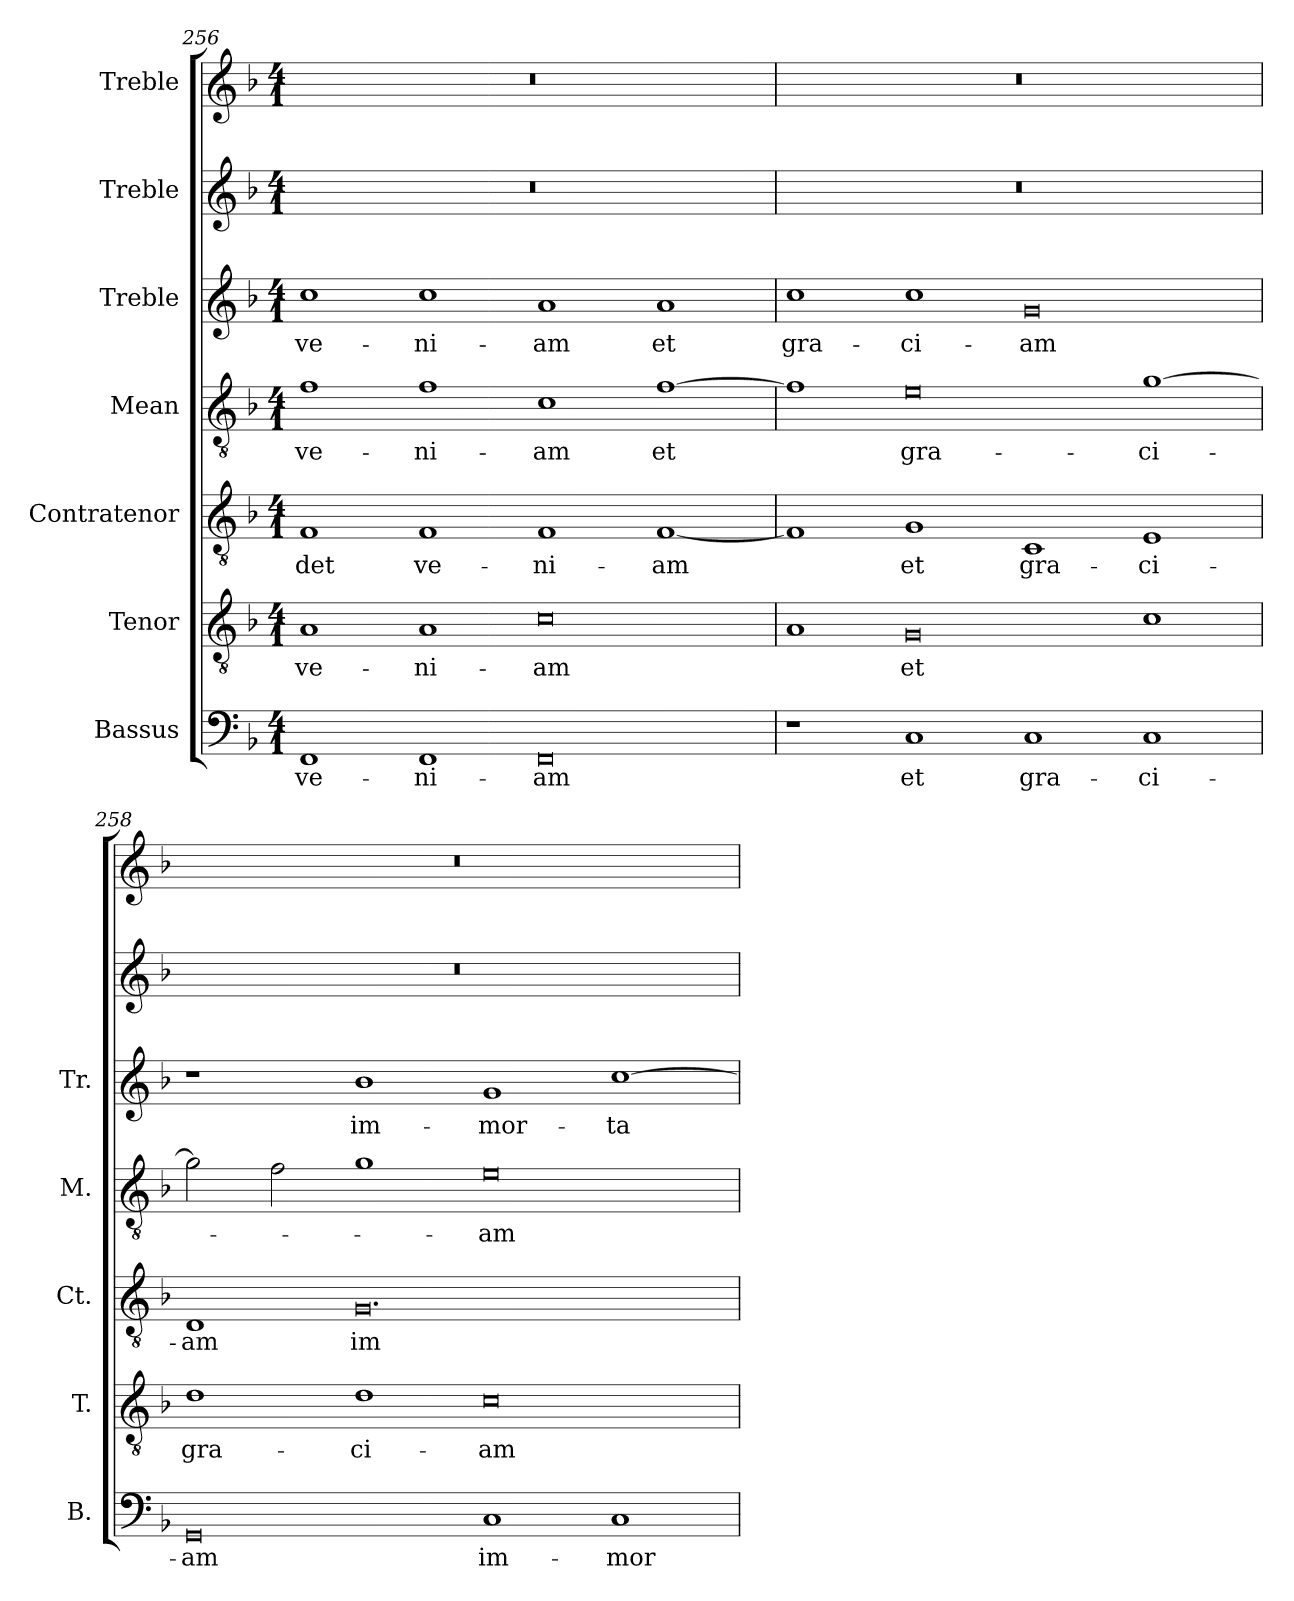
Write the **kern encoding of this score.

**kern	**text	**kern	**text	**kern	**text	**kern	**text	**kern	**text	**kern	**kern
*part7	*part7	*part6	*part6	*part5	*part5	*part4	*part4	*part3	*part3	*part2	*part1
*staff7	*staff7	*staff6	*staff6	*staff5	*staff5	*staff4	*staff4	*staff3	*staff3	*staff2	*staff1
*I"Bassus	*	*I"Tenor	*	*I"Contratenor	*	*I"Mean	*	*I"Treble	*	*I"Treble	*I"Treble
*I'B.	*	*I'T.	*	*I'Ct.	*	*I'M.	*	*I'Tr.	*	*	*
*clefF4	*	*clefGv2	*	*clefGv2	*	*clefGv2	*	*clefG2	*	*clefG2	*clefG2
*	*	*ITrd7c12	*	*ITrd7c12	*	*ITrd7c12	*	*	*	*	*
*k[b-]	*	*k[b-]	*	*k[b-]	*	*k[b-]	*	*k[b-]	*	*k[b-]	*k[b-]
*F:	*	*F:	*	*F:	*	*F:	*	*F:	*	*F:	*F:
*M4/1	*	*M4/1	*	*M4/1	*	*M4/1	*	*M4/1	*	*M4/1	*M4/1
=256	=256	=256	=256	=256	=256	=256	=256	=256	=256	=256	=256
!	!LO:LY:b:color=#000000	!	!	!	!	!	!	!	!	!	!
!	!	!	!LO:LY:b:color=#000000	!	!	!	!	!	!	!	!
!	!	!	!	!	!LO:LY:b:color=#000000	!	!	!	!	!	!
!	!	!	!	!	!	!	!LO:LY:b:color=#000000	!	!	!	!
!	!	!	!	!	!	!	!	!	!LO:LY:b:color=#000000	!LO:N:vis=1	!LO:N:vis=1
1FFi	ve-	1AAi	ve-	1FFi	det	1Fi	ve-	1cci	ve-	00r	00r
!	!LO:LY:b:color=#000000	!	!	!	!	!	!	!	!	!	!
!	!	!	!LO:LY:b:color=#000000	!	!	!	!	!	!	!	!
!	!	!	!	!	!LO:LY:b:color=#000000	!	!	!	!	!	!
!	!	!	!	!	!	!	!LO:LY:b:color=#000000	!	!	!	!
!	!	!	!	!	!	!	!	!	!LO:LY:b:color=#000000	!	!
1FFi	-ni-	1AAi	-ni-	1FFi	ve-	1Fi	-ni-	1cci	-ni-	.	.
!	!LO:LY:b:color=#000000	!	!	!	!	!	!	!	!	!	!
!	!	!	!LO:LY:b:color=#000000	!	!	!	!	!	!	!	!
!	!	!	!	!	!LO:LY:b:color=#000000	!	!	!	!	!	!
!	!	!	!	!	!	!	!LO:LY:b:color=#000000	!	!	!	!
!	!	!	!	!	!	!	!	!	!LO:LY:b:color=#000000	!	!
0FFi	-am	0Ci	-am	1FFi	-ni-	1Ci	-am	1ai	-am	.	.
!	!	!	!	!	!LO:LY:b:color=#000000	!	!	!	!	!	!
!	!	!	!	!	!	!	!LO:LY:b:color=#000000	!	!	!	!
!	!	!	!	!	!	!	!	!	!LO:LY:b:color=#000000	!	!
.	.	.	.	[<1FFi	-am	[>1Fi	et	1ai	et	.	.
!!LO:LB:g=z
=257	=257	=257	=257	=257	=257	=257	=257	=257	=257	=257	=257
!	!	!	!	!	!	!	!	!	!LO:LY:b:color=#000000	!LO:N:vis=1	!LO:N:vis=1
1r	.	1AAi	.	1FFi]	.	1Fi]	.	1cci	gra-	00r	00r
!	!LO:LY:b:color=#000000	!	!	!	!	!	!	!	!	!	!
!	!	!	!LO:LY:b:color=#000000	!	!	!	!	!	!	!	!
!	!	!	!	!	!LO:LY:b:color=#000000	!	!	!	!	!	!
!	!	!	!	!	!	!	!LO:LY:b:color=#000000	!	!	!	!
!	!	!	!	!	!	!	!	!	!LO:LY:b:color=#000000	!	!
1Ci	et	0GGi	et	1GGi	et	0Ei	gra-	1cci	-ci-	.	.
!	!LO:LY:b:color=#000000	!	!	!	!	!	!	!	!	!	!
!	!	!	!	!	!LO:LY:b:color=#000000	!	!	!	!	!	!
!	!	!	!	!	!	!	!	!	!LO:LY:b:color=#000000	!	!
1Ci	gra-	.	.	1CCi	gra-	.	.	0gi	-am	.	.
!	!LO:LY:b:color=#000000	!	!	!	!	!	!	!	!	!	!
!	!	!	!	!	!LO:LY:b:color=#000000	!	!	!	!	!	!
!	!	!	!	!	!	!	!LO:LY:b:color=#000000	!	!	!	!
1Ci	-ci-	1Ci	.	1EEi	-ci-	[>1Gi	-ci-	.	.	.	.
=258	=258	=258	=258	=258	=258	=258	=258	=258	=258	=258	=258
!	!LO:LY:b:color=#000000	!	!	!	!	!	!	!	!	!	!
!	!	!	!LO:LY:b:color=#000000	!	!	!	!	!	!	!	!
!	!	!	!	!	!LO:LY:b:color=#000000	!	!	!	!	!LO:N:vis=1	!LO:N:vis=1
0GGi	-am	1Di	gra-	1DDi	-am	2Gi\]	.	1r	.	00r	00r
.	.	.	.	.	.	2Fi\	.	.	.	.	.
!	!	!	!LO:LY:b:color=#000000	!	!	!	!	!	!	!	!
!	!	!	!	!	!LO:LY:b:color=#000000	!	!	!	!	!	!
!	!	!	!	!	!	!	!	!	!LO:LY:b:color=#000000	!	!
.	.	1Di	-ci-	0.GGi	im-	1Gi	.	1b-i	im-	.	.
!	!LO:LY:b:color=#000000	!	!	!	!	!	!	!	!	!	!
!	!	!	!LO:LY:b:color=#000000	!	!	!	!	!	!	!	!
!	!	!	!	!	!	!	!LO:LY:b:color=#000000	!	!	!	!
!	!	!	!	!	!	!	!	!	!LO:LY:b:color=#000000	!	!
1Ci	im-	0Ci	-am	.	.	0Ei	-am	1gi	-mor-	.	.
!	!LO:LY:b:color=#000000	!	!	!	!	!	!	!	!	!	!
!	!	!	!	!	!	!	!	!	!LO:LY:b:color=#000000	!	!
1Ci	-mor-	.	.	.	.	.	.	[>1cci	-ta-	.	.
=	=	=	=	=	=	=	=	=	=	=	=
*-	*-	*-	*-	*-	*-	*-	*-	*-	*-	*-	*-
